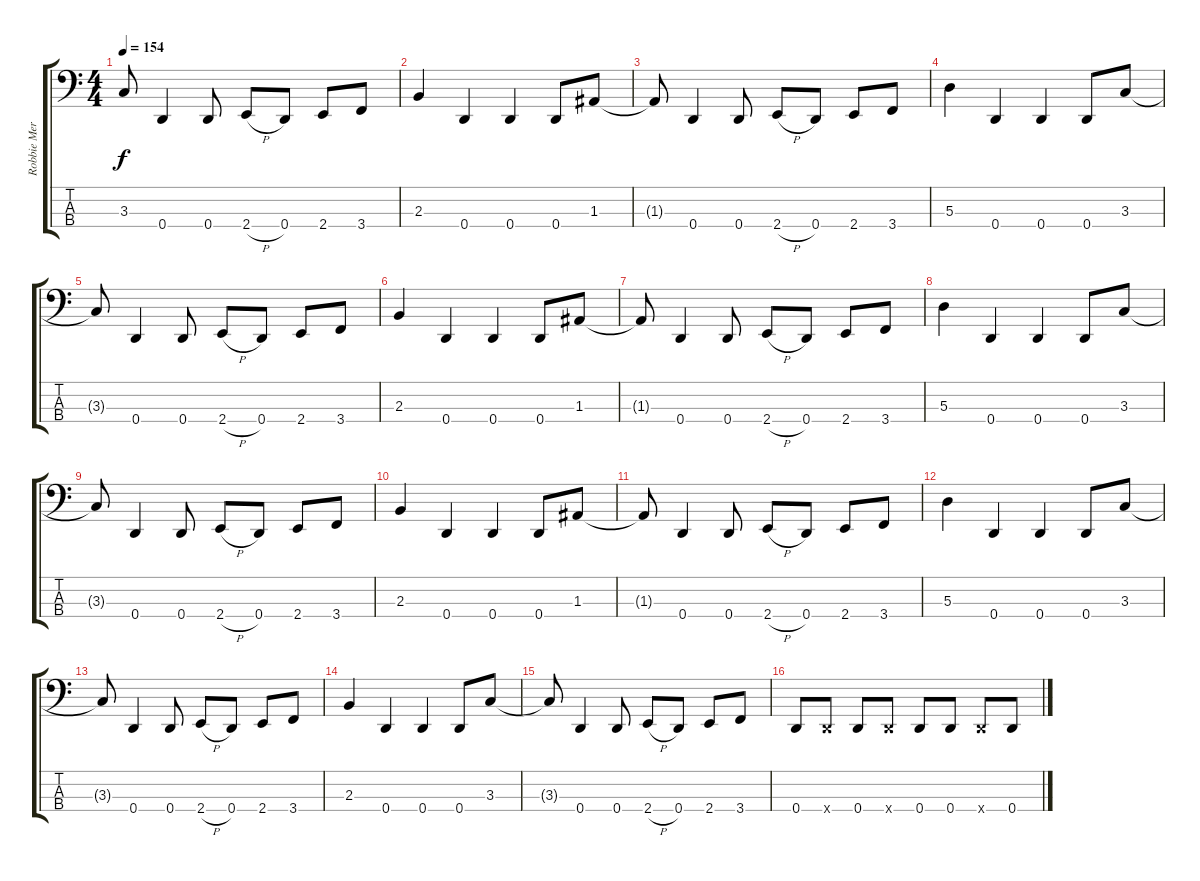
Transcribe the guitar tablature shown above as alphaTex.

\track ("Robbie Merrill" "Robbie Mer") {instrument electricbasspick}
\staff {score tabs}
\tuning (G2 D2 A1 D1) {hide}
\ts (4 4)
\tempo 154
\clef f4
\ks c
3.3{t}.8{dy f} 0.4.4 0.4.8 2.4{h}.8 0.4.8 2.4.8 3.4.8 |
2.3.4 0.4.4 0.4.4 0.4.8 1.3.8 |
1.3{t}.8 0.4.4 0.4.8 2.4{h}.8 0.4.8 2.4.8 3.4.8 |
5.3.4 0.4.4 0.4.4 0.4.8 3.3.8 |
3.3{t}.8 0.4.4 0.4.8 2.4{h}.8 0.4.8 2.4.8 3.4.8 |
2.3.4 0.4.4 0.4.4 0.4.8 1.3.8 |
1.3{t}.8 0.4.4 0.4.8 2.4{h}.8 0.4.8 2.4.8 3.4.8 |
5.3.4 0.4.4 0.4.4 0.4.8 3.3.8 |
3.3{t}.8 0.4.4 0.4.8 2.4{h}.8 0.4.8 2.4.8 3.4.8 |
2.3.4 0.4.4 0.4.4 0.4.8 1.3.8 |
1.3{t}.8 0.4.4 0.4.8 2.4{h}.8 0.4.8 2.4.8 3.4.8 |
5.3.4 0.4.4 0.4.4 0.4.8 3.3.8 |
3.3{t}.8 0.4.4 0.4.8 2.4{h}.8 0.4.8 2.4.8 3.4.8 |
2.3.4 0.4.4 0.4.4 0.4.8 3.3.8 |
3.3{t}.8 0.4.4 0.4.8 2.4{h}.8 0.4.8 2.4.8 3.4.8 |
0.4.8 0.4{x}.8 0.4.8 0.4{x}.8 0.4.8 0.4.8 0.4{x}.8 0.4.8
